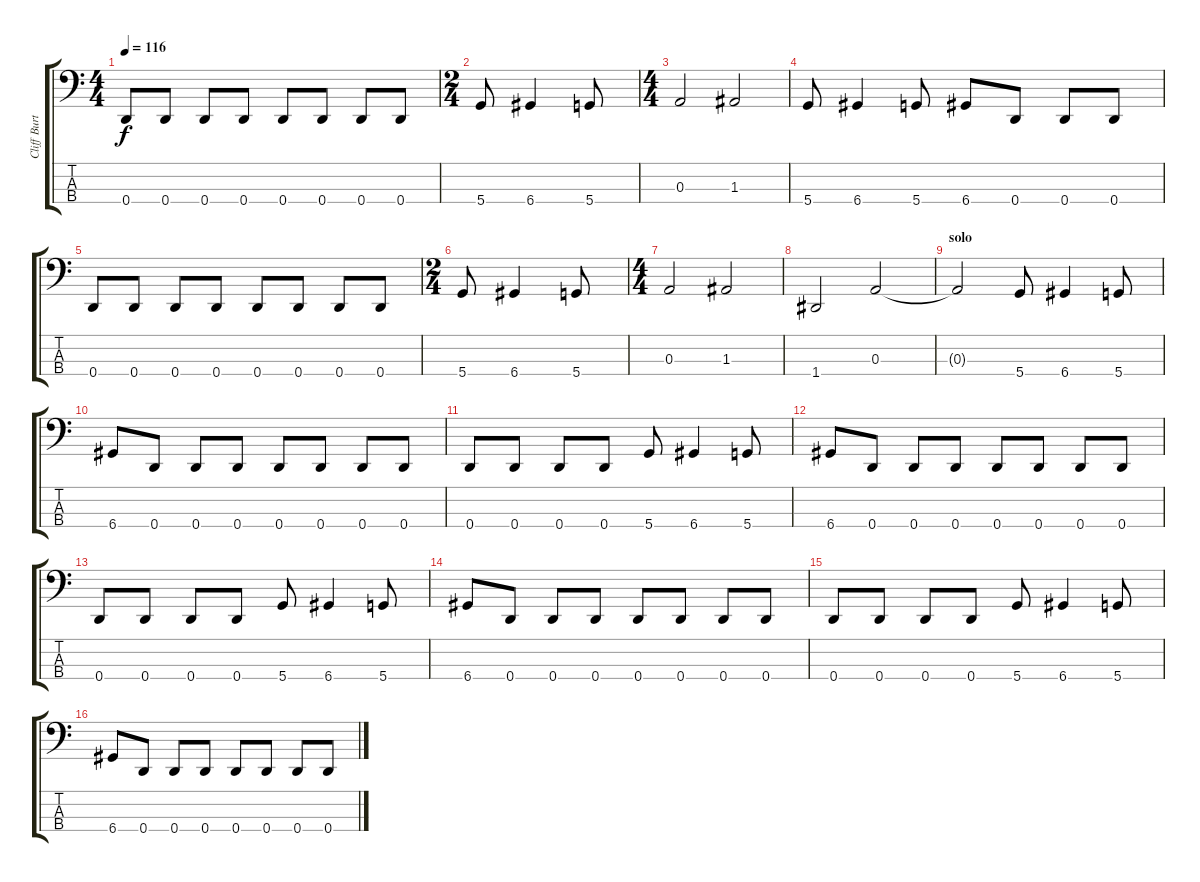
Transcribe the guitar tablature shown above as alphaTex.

\track ("Cliff Burton (Bass)" "Cliff Burt") {instrument electricbassfinger}
\staff {score tabs}
\tuning (G2 D2 A1 D1) {hide}
\ts (4 4)
\tempo 116
\clef f4
\ks c
0.4.8{dy f} 0.4.8 0.4.8 0.4.8 0.4.8 0.4.8 0.4.8 0.4.8 |
\ts (2 4)
5.4.8 6.4.4 5.4.8 |
\ts (4 4)
0.3.2 1.3.2 |
5.4.8 6.4.4 5.4.8 6.4.8 0.4.8 0.4.8 0.4.8 |
0.4.8 0.4.8 0.4.8 0.4.8 0.4.8 0.4.8 0.4.8 0.4.8 |
\ts (2 4)
5.4.8 6.4.4 5.4.8 |
\ts (4 4)
0.3.2 1.3.2 |
1.4.2 0.3.2 |
\section ("" "solo")
0.3{t}.2 5.4.8 6.4.4 5.4.8 |
6.4.8 0.4.8 0.4.8 0.4.8 0.4.8 0.4.8 0.4.8 0.4.8 |
0.4.8 0.4.8 0.4.8 0.4.8 5.4.8 6.4.4 5.4.8 |
6.4.8 0.4.8 0.4.8 0.4.8 0.4.8 0.4.8 0.4.8 0.4.8 |
0.4.8 0.4.8 0.4.8 0.4.8 5.4.8 6.4.4 5.4.8 |
6.4.8 0.4.8 0.4.8 0.4.8 0.4.8 0.4.8 0.4.8 0.4.8 |
0.4.8 0.4.8 0.4.8 0.4.8 5.4.8 6.4.4 5.4.8 |
6.4.8 0.4.8 0.4.8 0.4.8 0.4.8 0.4.8 0.4.8 0.4.8
